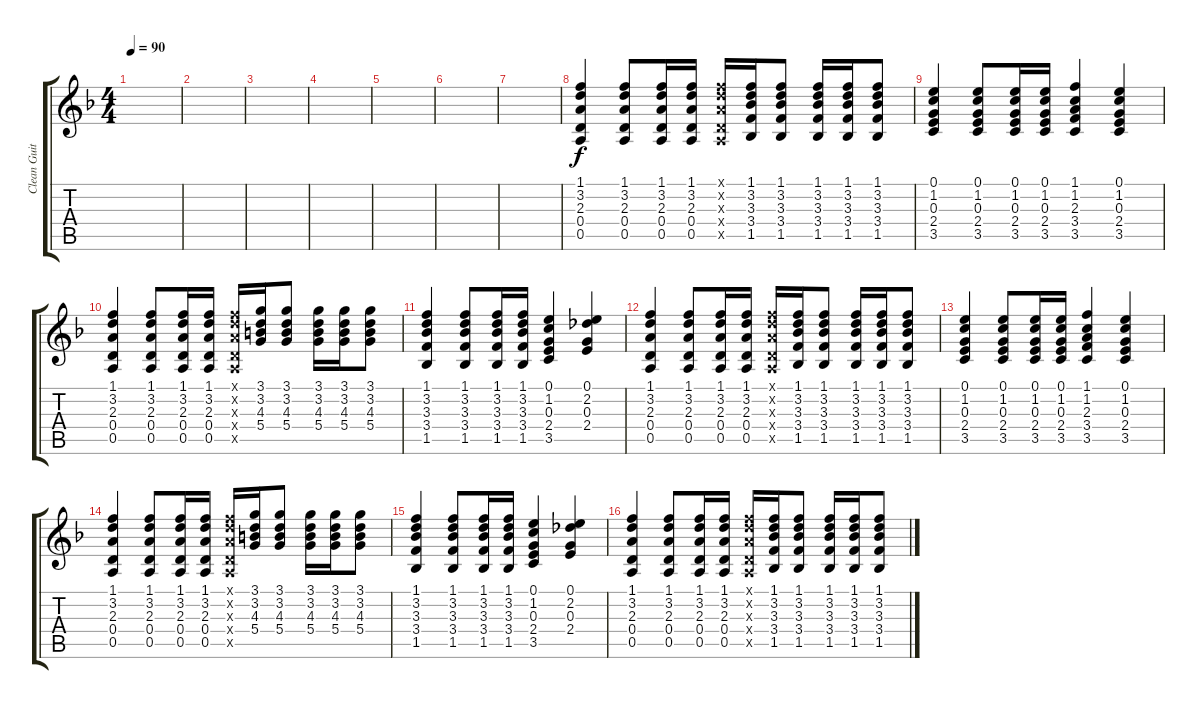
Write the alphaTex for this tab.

\track ("Clean Guitar" "Clean Guit") {instrument electricguitarclean}
\staff {score tabs}
\tuning (E4 B3 G3 D3 A2 E2) {hide}
\ts (4 4)
\tempo 90
\clef g2
\ks f
|
|
|
|
|
|
|
(1.1 3.2 2.3 0.4 0.5).4 (1.1 3.2 2.3 0.4 0.5).8 (1.1 3.2 2.3 0.4 0.5).16 (1.1 3.2 2.3 0.4 0.5).16 (1.1{x} 3.2{x} 2.3{x} 0.4{x} 0.5{x}).16 (1.1 3.2 3.3 3.4 1.5).16 (1.1 3.2 3.3 3.4 1.5).8 (1.1 3.2 3.3 3.4 1.5).16 (1.1 3.2 3.3 3.4 1.5).16 (1.1 3.2 3.3 3.4 1.5).8 |
(0.1 1.2 0.3 2.4 3.5).4 (0.1 1.2 0.3 2.4 3.5).8 (0.1 1.2 0.3 2.4 3.5).16 (0.1 1.2 0.3 2.4 3.5).16 (1.1 1.2 2.3 3.4 3.5).4 (0.1 1.2 0.3 2.4 3.5).4 |
(1.1 3.2 2.3 0.4 0.5).4 (1.1 3.2 2.3 0.4 0.5).8 (1.1 3.2 2.3 0.4 0.5).16 (1.1 3.2 2.3 0.4 0.5).16 (1.1{x} 3.2{x} 2.3{x} 0.4{x} 0.5{x}).16 (3.1 3.2 4.3 5.4).16 (3.1 3.2 4.3 5.4).8 (3.1 3.2 4.3 5.4).16 (3.1 3.2 4.3 5.4).16 (3.1 3.2 4.3 5.4).8 |
(1.1 3.2 3.3 3.4 1.5).4 (1.1 3.2 3.3 3.4 1.5).8 (1.1 3.2 3.3 3.4 1.5).16 (1.1 3.2 3.3 3.4 1.5).16 (0.1 1.2 0.3 2.4 3.5).4 (0.1 2.2 0.3 2.4).4 |
(1.1 3.2 2.3 0.4 0.5).4 (1.1 3.2 2.3 0.4 0.5).8 (1.1 3.2 2.3 0.4 0.5).16 (1.1 3.2 2.3 0.4 0.5).16 (1.1{x} 3.2{x} 2.3{x} 0.4{x} 0.5{x}).16 (1.1 3.2 3.3 3.4 1.5).16 (1.1 3.2 3.3 3.4 1.5).8 (1.1 3.2 3.3 3.4 1.5).16 (1.1 3.2 3.3 3.4 1.5).16 (1.1 3.2 3.3 3.4 1.5).8 |
(0.1 1.2 0.3 2.4 3.5).4 (0.1 1.2 0.3 2.4 3.5).8 (0.1 1.2 0.3 2.4 3.5).16 (0.1 1.2 0.3 2.4 3.5).16 (1.1 1.2 2.3 3.4 3.5).4 (0.1 1.2 0.3 2.4 3.5).4 |
(1.1 3.2 2.3 0.4 0.5).4 (1.1 3.2 2.3 0.4 0.5).8 (1.1 3.2 2.3 0.4 0.5).16 (1.1 3.2 2.3 0.4 0.5).16 (1.1{x} 3.2{x} 2.3{x} 0.4{x} 0.5{x}).16 (3.1 3.2 4.3 5.4).16 (3.1 3.2 4.3 5.4).8 (3.1 3.2 4.3 5.4).16 (3.1 3.2 4.3 5.4).16 (3.1 3.2 4.3 5.4).8 |
(1.1 3.2 3.3 3.4 1.5).4 (1.1 3.2 3.3 3.4 1.5).8 (1.1 3.2 3.3 3.4 1.5).16 (1.1 3.2 3.3 3.4 1.5).16 (0.1 1.2 0.3 2.4 3.5).4 (0.1 2.2 0.3 2.4).4 |
(1.1 3.2 2.3 0.4 0.5).4 (1.1 3.2 2.3 0.4 0.5).8 (1.1 3.2 2.3 0.4 0.5).16 (1.1 3.2 2.3 0.4 0.5).16 (1.1{x} 3.2{x} 2.3{x} 0.4{x} 0.5{x}).16 (1.1 3.2 3.3 3.4 1.5).16 (1.1 3.2 3.3 3.4 1.5).8 (1.1 3.2 3.3 3.4 1.5).16 (1.1 3.2 3.3 3.4 1.5).16 (1.1 3.2 3.3 3.4 1.5).8
